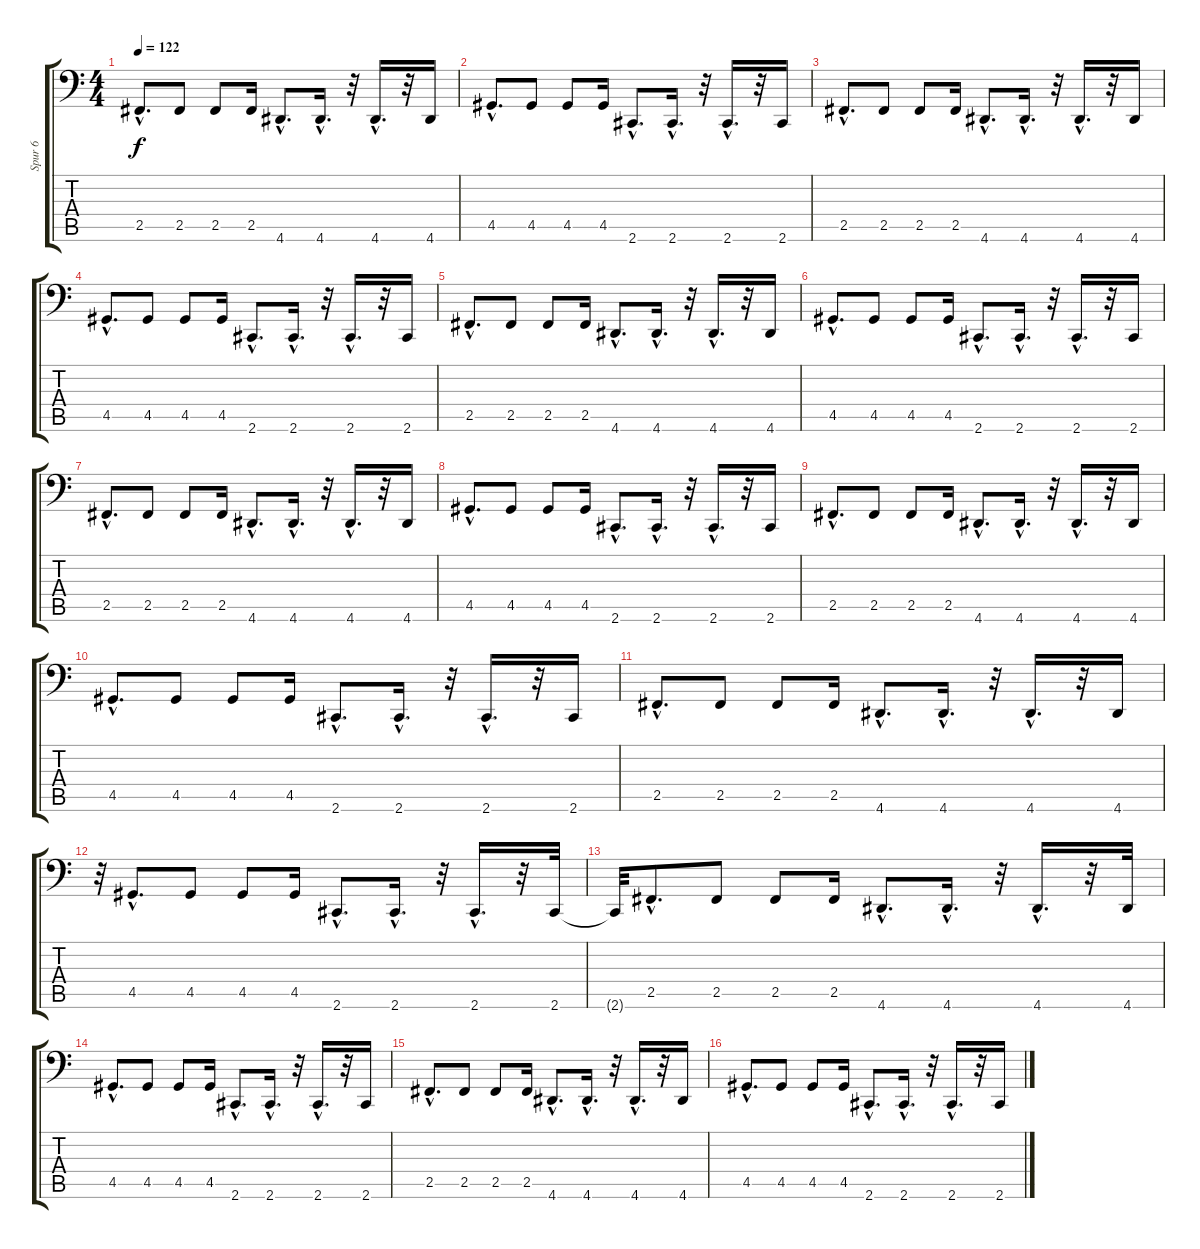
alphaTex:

\track ("Spur 6" "Spur 6") {instrument electricbassfinger}
\staff {score tabs}
\tuning (C3 G2 D2 A1 E1 B0) {hide}
\ts (4 4)
\tempo 122
\clef f4
\ks c
2.5{hac}.8{d dy f} 2.5.8 2.5.8 2.5.16 4.6{hac}.8{d} 4.6{hac}.16{d} r.32 4.6{hac}.16{d} r.32 4.6.16 |
4.5{hac}.8{d} 4.5.8 4.5.8 4.5.16 2.6{hac}.8{d} 2.6{hac}.16{d} r.32 2.6{hac}.16{d} r.32 2.6.16 |
2.5{hac}.8{d} 2.5.8 2.5.8 2.5.16 4.6{hac}.8{d} 4.6{hac}.16{d} r.32 4.6{hac}.16{d} r.32 4.6.16 |
4.5{hac}.8{d} 4.5.8 4.5.8 4.5.16 2.6{hac}.8{d} 2.6{hac}.16{d} r.32 2.6{hac}.16{d} r.32 2.6.16 |
2.5{hac}.8{d} 2.5.8 2.5.8 2.5.16 4.6{hac}.8{d} 4.6{hac}.16{d} r.32 4.6{hac}.16{d} r.32 4.6.16 |
4.5{hac}.8{d} 4.5.8 4.5.8 4.5.16 2.6{hac}.8{d} 2.6{hac}.16{d} r.32 2.6{hac}.16{d} r.32 2.6.16 |
2.5{hac}.8{d} 2.5.8 2.5.8 2.5.16 4.6{hac}.8{d} 4.6{hac}.16{d} r.32 4.6{hac}.16{d} r.32 4.6.16 |
4.5{hac}.8{d} 4.5.8 4.5.8 4.5.16 2.6{hac}.8{d} 2.6{hac}.16{d} r.32 2.6{hac}.16{d} r.32 2.6.16 |
2.5{hac}.8{d} 2.5.8 2.5.8 2.5.16 4.6{hac}.8{d} 4.6{hac}.16{d} r.32 4.6{hac}.16{d} r.32 4.6.16 |
4.5{hac}.8{d} 4.5.8 4.5.8 4.5.16 2.6{hac}.8{d} 2.6{hac}.16{d} r.32 2.6{hac}.16{d} r.32 2.6.16 |
2.5{hac}.8{d} 2.5.8 2.5.8 2.5.16 4.6{hac}.8{d} 4.6{hac}.16{d} r.32 4.6{hac}.16{d} r.32 4.6.16 |
r.32 4.5{hac}.8{d} 4.5.8 4.5.8 4.5.16 2.6{hac}.8{d} 2.6{hac}.16{d} r.32 2.6{hac}.16{d} r.32 2.6.32 |
2.6{t}.32 2.5{hac}.8{d} 2.5.8 2.5.8 2.5.16 4.6{hac}.8{d} 4.6{hac}.16{d} r.32 4.6{hac}.16{d} r.32 4.6.32 |
4.5{hac}.8{d} 4.5.8 4.5.8 4.5.16 2.6{hac}.8{d} 2.6{hac}.16{d} r.32 2.6{hac}.16{d} r.32 2.6.16 |
2.5{hac}.8{d} 2.5.8 2.5.8 2.5.16 4.6{hac}.8{d} 4.6{hac}.16{d} r.32 4.6{hac}.16{d} r.32 4.6.16 |
4.5{hac}.8{d} 4.5.8 4.5.8 4.5.16 2.6{hac}.8{d} 2.6{hac}.16{d} r.32 2.6{hac}.16{d} r.32 2.6.16
